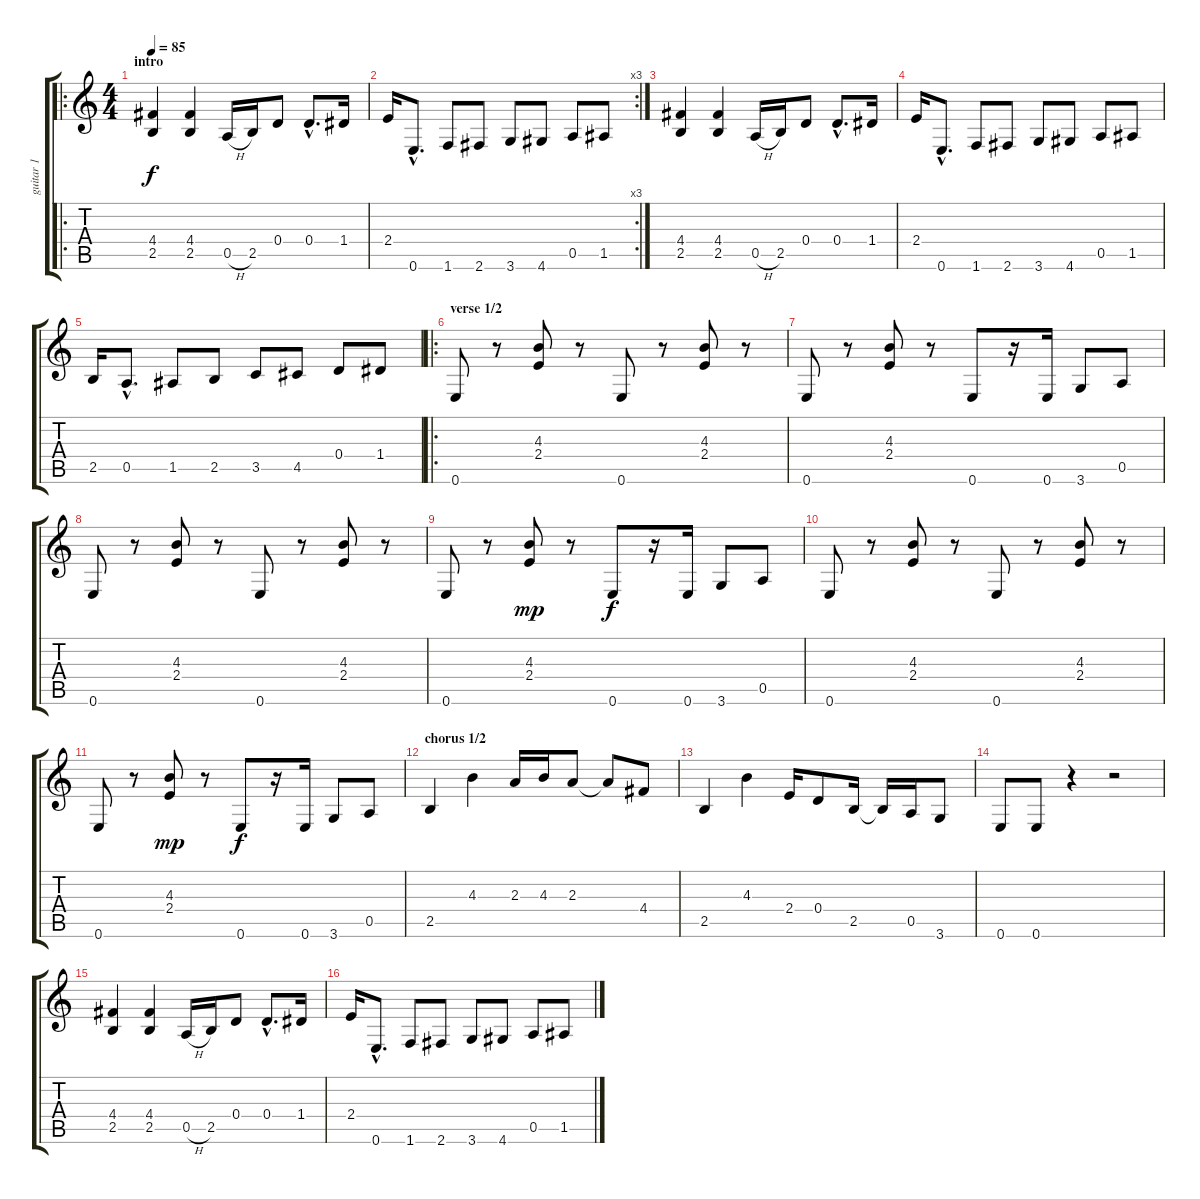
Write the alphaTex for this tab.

\track ("guitar 1" "guitar 1") {instrument distortionguitar}
\staff {score tabs}
\tuning (E4 B3 G3 D3 A2 E2) {hide}
\ro
\ts (4 4)
\section ("" "intro")
\tempo 85
\clef g2
\ks c
(4.4 2.5).4{dy f instrument distortionguitar} (4.4 2.5).4 0.5{h}.16 2.5.16 0.4.8 0.4{hac}.8{d} 1.4.16 |
\rc 3
2.4.16 0.6{hac}.8{d} 1.6.8 2.6.8 3.6.8 4.6.8 0.5.8 1.5.8 |
(4.4 2.5).4 (4.4 2.5).4 0.5{h}.16 2.5.16 0.4.8 0.4{hac}.8{d} 1.4.16 |
2.4.16 0.6{hac}.8{d} 1.6.8 2.6.8 3.6.8 4.6.8 0.5.8 1.5.8 |
2.5.16 0.5{hac}.8{d} 1.5.8 2.5.8 3.5.8 4.5.8 0.4.8 1.4.8 |
\ro
\section ("" "verse 1/2")
0.6.8 r.8 (4.3 2.4).8 r.8 0.6.8 r.8 (4.3 2.4).8 r.8 |
0.6.8 r.8 (4.3 2.4).8 r.8 0.6.8 r.16 0.6.16 3.6.8 0.5.8 |
0.6.8 r.8 (4.3 2.4).8 r.8 0.6.8 r.8 (4.3 2.4).8 r.8 |
0.6.8 r.8 (4.3 2.4).8{dy mp} r.8 0.6.8{dy f} r.16 0.6.16 3.6.8 0.5.8 |
0.6.8 r.8 (4.3 2.4).8 r.8 0.6.8 r.8 (4.3 2.4).8 r.8 |
0.6.8 r.8 (4.3 2.4).8{dy mp} r.8 0.6.8{dy f} r.16 0.6.16 3.6.8 0.5.8 |
\section ("" "chorus 1/2")
2.5.4 4.3.4 2.3.16 4.3.16 2.3.8 2.3{t}.8 4.4.8 |
2.5.4 4.3.4 2.4.16 0.4.8 2.5.16 2.5{t}.16 0.5.16 3.6.8 |
0.6.8 0.6.8 r.4 r.2 |
(4.4 2.5).4 (4.4 2.5).4 0.5{h}.16 2.5.16 0.4.8 0.4{hac}.8{d} 1.4.16 |
2.4.16 0.6{hac}.8{d} 1.6.8 2.6.8 3.6.8 4.6.8 0.5.8 1.5.8
